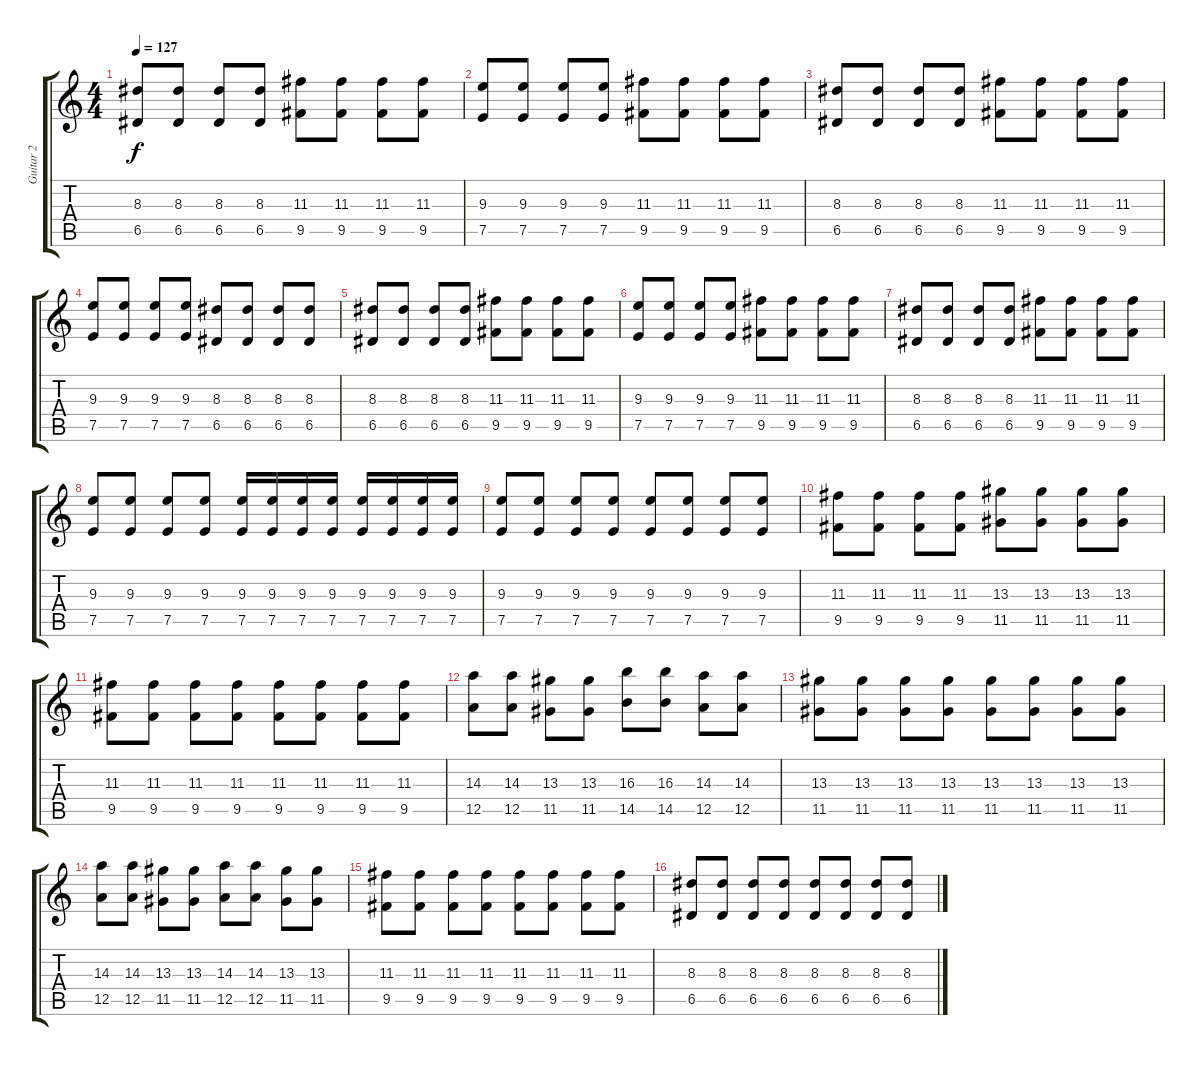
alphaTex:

\track ("Guitar 2" "Guitar 2") {instrument distortionguitar}
\staff {score tabs}
\tuning (E4 B3 G3 D3 A2 E2) {hide}
\ts (4 4)
\tempo 127
\clef g2
\ks c
(8.3 6.5).8{dy f} (8.3 6.5).8 (8.3 6.5).8 (8.3 6.5).8 (11.3 9.5).8 (11.3 9.5).8 (11.3 9.5).8 (11.3 9.5).8 |
(9.3 7.5).8 (9.3 7.5).8 (9.3 7.5).8 (9.3 7.5).8 (11.3 9.5).8 (11.3 9.5).8 (11.3 9.5).8 (11.3 9.5).8 |
(8.3 6.5).8 (8.3 6.5).8 (8.3 6.5).8 (8.3 6.5).8 (11.3 9.5).8 (11.3 9.5).8 (11.3 9.5).8 (11.3 9.5).8 |
(9.3 7.5).8 (9.3 7.5).8 (9.3 7.5).8 (9.3 7.5).8 (8.3 6.5).8 (8.3 6.5).8 (8.3 6.5).8 (8.3 6.5).8 |
(8.3 6.5).8 (8.3 6.5).8 (8.3 6.5).8 (8.3 6.5).8 (11.3 9.5).8 (11.3 9.5).8 (11.3 9.5).8 (11.3 9.5).8 |
(9.3 7.5).8 (9.3 7.5).8 (9.3 7.5).8 (9.3 7.5).8 (11.3 9.5).8 (11.3 9.5).8 (11.3 9.5).8 (11.3 9.5).8 |
(8.3 6.5).8 (8.3 6.5).8 (8.3 6.5).8 (8.3 6.5).8 (11.3 9.5).8 (11.3 9.5).8 (11.3 9.5).8 (11.3 9.5).8 |
(9.3 7.5).8 (9.3 7.5).8 (9.3 7.5).8 (9.3 7.5).8 (9.3 7.5).16 (9.3 7.5).16 (9.3 7.5).16 (9.3 7.5).16 (9.3 7.5).16 (9.3 7.5).16 (9.3 7.5).16 (9.3 7.5).16 |
(9.3 7.5).8 (9.3 7.5).8 (9.3 7.5).8 (9.3 7.5).8 (9.3 7.5).8 (9.3 7.5).8 (9.3 7.5).8 (9.3 7.5).8 |
(11.3 9.5).8 (11.3 9.5).8 (11.3 9.5).8 (11.3 9.5).8 (13.3 11.5).8 (13.3 11.5).8 (13.3 11.5).8 (13.3 11.5).8 |
(11.3 9.5).8 (11.3 9.5).8 (11.3 9.5).8 (11.3 9.5).8 (11.3 9.5).8 (11.3 9.5).8 (11.3 9.5).8 (11.3 9.5).8 |
(14.3 12.5).8 (14.3 12.5).8 (13.3 11.5).8 (13.3 11.5).8 (16.3 14.5).8 (16.3 14.5).8 (14.3 12.5).8 (14.3 12.5).8 |
(13.3 11.5).8 (13.3 11.5).8 (13.3 11.5).8 (13.3 11.5).8 (13.3 11.5).8 (13.3 11.5).8 (13.3 11.5).8 (13.3 11.5).8 |
(14.3 12.5).8 (14.3 12.5).8 (13.3 11.5).8 (13.3 11.5).8 (14.3 12.5).8 (14.3 12.5).8 (13.3 11.5).8 (13.3 11.5).8 |
(11.3 9.5).8 (11.3 9.5).8 (11.3 9.5).8 (11.3 9.5).8 (11.3 9.5).8 (11.3 9.5).8 (11.3 9.5).8 (11.3 9.5).8 |
(8.3 6.5).8 (8.3 6.5).8 (8.3 6.5).8 (8.3 6.5).8 (8.3 6.5).8 (8.3 6.5).8 (8.3 6.5).8 (8.3 6.5).8
